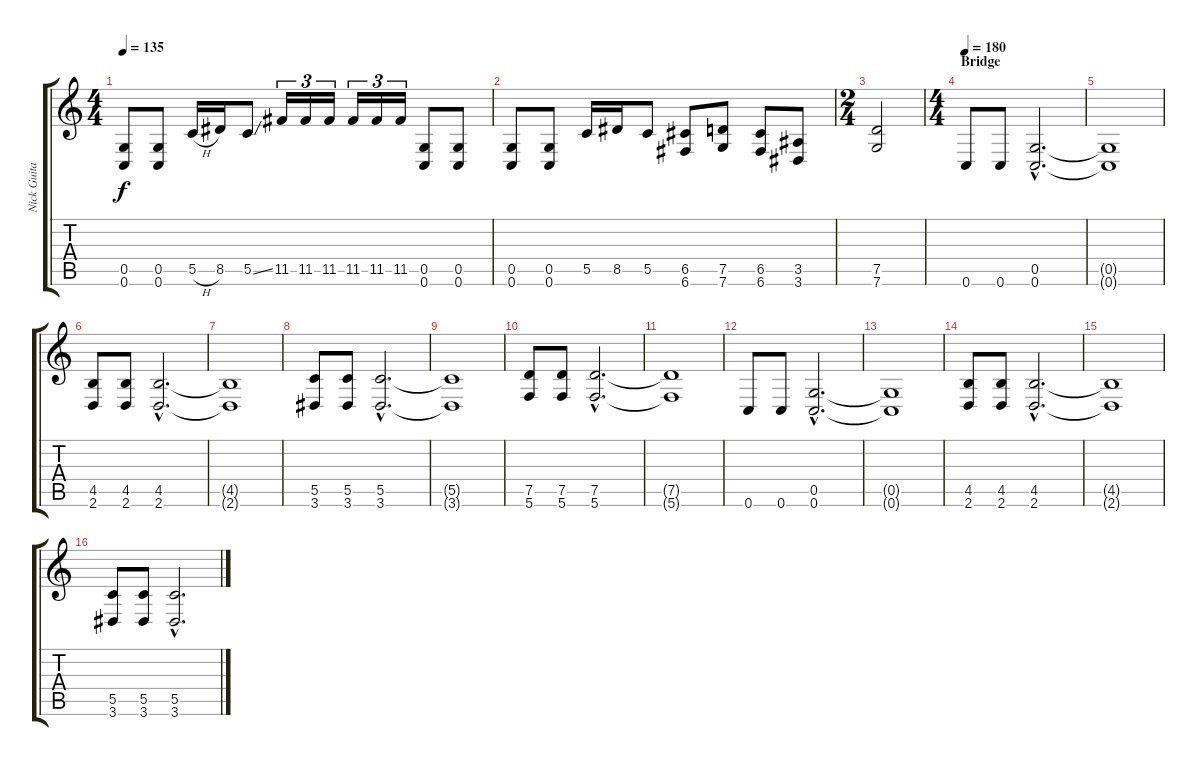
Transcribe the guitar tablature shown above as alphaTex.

\track ("Nick Guitar 1" "Nick Guita") {instrument distortionguitar}
\staff {score tabs}
\tuning (D4 A3 F3 C3 G2 C2) {hide}
\ts (4 4)
\tempo 135
\clef g2
\ks c
(0.5 0.6).8{dy f} (0.5 0.6).8 5.5{h}.16 8.5.16 5.5{ss}.8 11.5.16{tu (3 2)} 11.5.16{tu (3 2)} 11.5.16{tu (3 2)} 11.5.16{tu (3 2)} 11.5.16{tu (3 2)} 11.5.16{tu (3 2)} (0.5 0.6).8 (0.5 0.6).8 |
(0.5 0.6).8 (0.5 0.6).8 5.5.16 8.5.16 5.5.8 (6.5 6.6).8 (7.5 7.6).8 (6.5 6.6).8 (3.5 3.6).8 |
\ts (2 4)
(7.5 7.6).2 |
\ts (4 4)
\section ("" "Bridge")
\tempo 180
0.6.8 0.6.8 (0.5{hac} 0.6{hac}).2{d} |
(0.5{t} 0.6{t}).1 |
(4.5 2.6).8 (4.5 2.6).8 (4.5{hac} 2.6{hac}).2{d} |
(4.5{t} 2.6{t}).1 |
(5.5 3.6).8 (5.5 3.6).8 (5.5{hac} 3.6{hac}).2{d} |
(5.5{t} 3.6{t}).1 |
(7.5 5.6).8 (7.5 5.6).8 (7.5{hac} 5.6{hac}).2{d} |
(7.5{t} 5.6{t}).1 |
0.6.8 0.6.8 (0.5{hac} 0.6{hac}).2{d} |
(0.5{t} 0.6{t}).1 |
(4.5 2.6).8 (4.5 2.6).8 (4.5{hac} 2.6{hac}).2{d} |
(4.5{t} 2.6{t}).1 |
(5.5 3.6).8 (5.5 3.6).8 (5.5{hac} 3.6{hac}).2{d}
